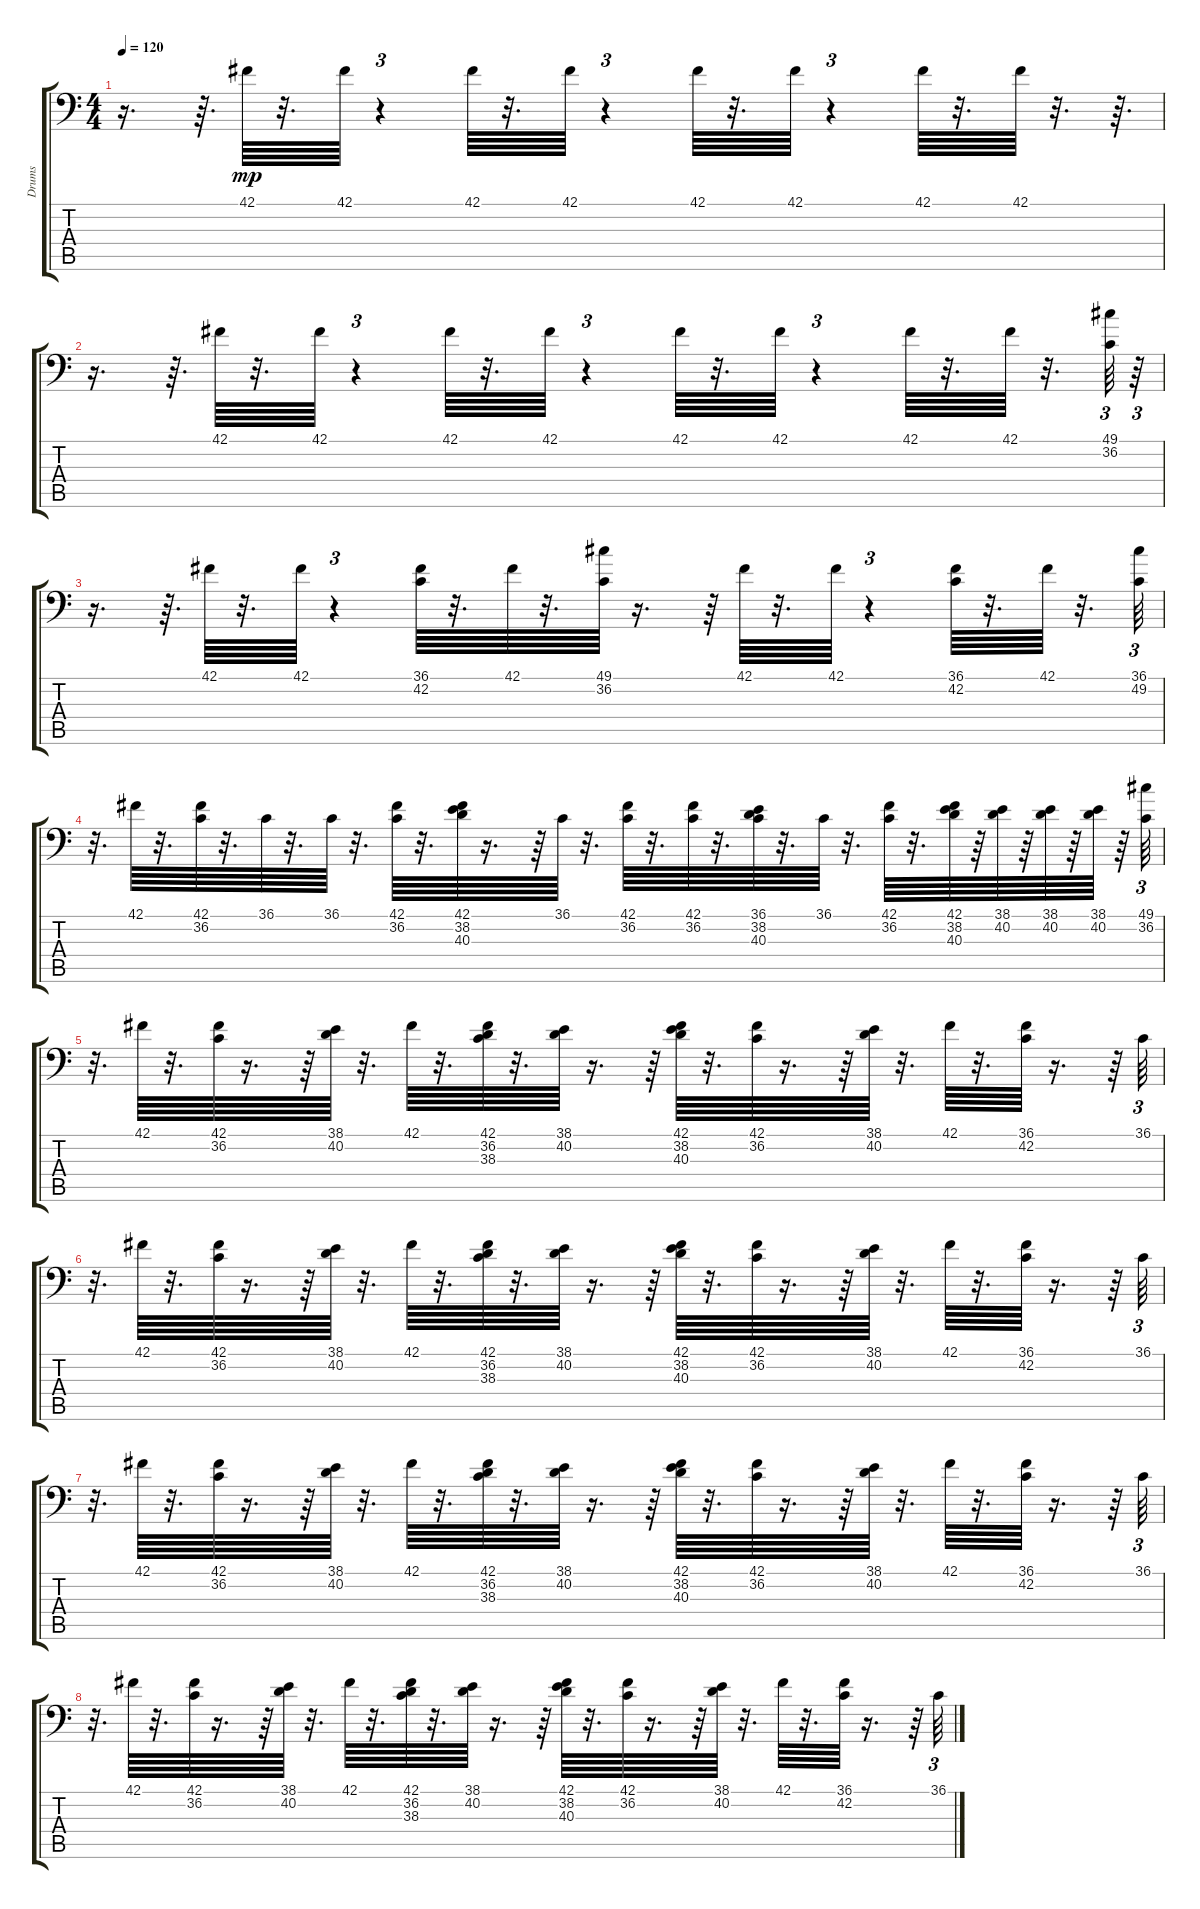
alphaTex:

\track ("Drums" "Drums") {instrument acousticgrandpiano}
\staff {score tabs}
\tuning (C-1 C-1 C-1 C-1 C-1 C-1) {hide}
\ts (4 4)
\tempo 120
\clef f4
\ks c
r.16{d dy mp} r.64{d} 42.1.64 r.32{d} 42.1.64 r.4{tu (3 2)} 42.1.64 r.32{d} 42.1.64 r.4{tu (3 2)} 42.1.64 r.32{d} 42.1.64 r.4{tu (3 2)} 42.1.64 r.32{d} 42.1.64 r.32{d} r.64{d} |
r.16{d} r.64{d} 42.1.64 r.32{d} 42.1.64 r.4{tu (3 2)} 42.1.64 r.32{d} 42.1.64 r.4{tu (3 2)} 42.1.64 r.32{d} 42.1.64 r.4{tu (3 2)} 42.1.64 r.32{d} 42.1.64 r.32{d} (49.1 36.2).64{tu (3 2)} r.64{tu (3 2)} |
r.16{d} r.64{d} 42.1.64 r.32{d} 42.1.64 r.4{tu (3 2)} (36.1 42.2).64 r.32{d} 42.1.64 r.32{d} (49.1 36.2).64 r.16{d} r.64 42.1.64 r.32{d} 42.1.64 r.4{tu (3 2)} (36.1 42.2).64 r.32{d} 42.1.64 r.32{d} (36.1 49.2).64{tu (3 2)} |
r.32{d} 42.1.64 r.32{d} (42.1 36.2).64 r.32{d} 36.1.64 r.32{d} 36.1.64 r.32{d} (42.1 36.2).64 r.32{d} (42.1 38.2 40.3).64 r.16{d} r.64 36.1.64 r.32{d} (42.1 36.2).64 r.32{d} (42.1 36.2).64 r.32{d} (36.1 38.2 40.3).64 r.32{d} 36.1.64 r.32{d} (42.1 36.2).64 r.32{d} (42.1 38.2 40.3).64 r.64 (38.1 40.2).64 r.64 (38.1 40.2).64 r.64 (38.1 40.2).64 r.64 (49.1 36.2).64{tu (3 2)} |
r.32{d} 42.1.64 r.32{d} (42.1 36.2).64 r.16{d} r.64 (38.1 40.2).64 r.32{d} 42.1.64 r.32{d} (42.1 36.2 38.3).64 r.32{d} (38.1 40.2).64 r.16{d} r.64 (42.1 38.2 40.3).64 r.32{d} (42.1 36.2).64 r.16{d} r.64 (38.1 40.2).64 r.32{d} 42.1.64 r.32{d} (36.1 42.2).64 r.16{d} r.64 36.1.64{tu (3 2)} |
r.32{d} 42.1.64 r.32{d} (42.1 36.2).64 r.16{d} r.64 (38.1 40.2).64 r.32{d} 42.1.64 r.32{d} (42.1 36.2 38.3).64 r.32{d} (38.1 40.2).64 r.16{d} r.64 (42.1 38.2 40.3).64 r.32{d} (42.1 36.2).64 r.16{d} r.64 (38.1 40.2).64 r.32{d} 42.1.64 r.32{d} (36.1 42.2).64 r.16{d} r.64 36.1.64{tu (3 2)} |
r.32{d} 42.1.64 r.32{d} (42.1 36.2).64 r.16{d} r.64 (38.1 40.2).64 r.32{d} 42.1.64 r.32{d} (42.1 36.2 38.3).64 r.32{d} (38.1 40.2).64 r.16{d} r.64 (42.1 38.2 40.3).64 r.32{d} (42.1 36.2).64 r.16{d} r.64 (38.1 40.2).64 r.32{d} 42.1.64 r.32{d} (36.1 42.2).64 r.16{d} r.64 36.1.64{tu (3 2)} |
r.32{d} 42.1.64 r.32{d} (42.1 36.2).64 r.16{d} r.64 (38.1 40.2).64 r.32{d} 42.1.64 r.32{d} (42.1 36.2 38.3).64 r.32{d} (38.1 40.2).64 r.16{d} r.64 (42.1 38.2 40.3).64 r.32{d} (42.1 36.2).64 r.16{d} r.64 (38.1 40.2).64 r.32{d} 42.1.64 r.32{d} (36.1 42.2).64 r.16{d} r.64 36.1.64{tu (3 2)}
